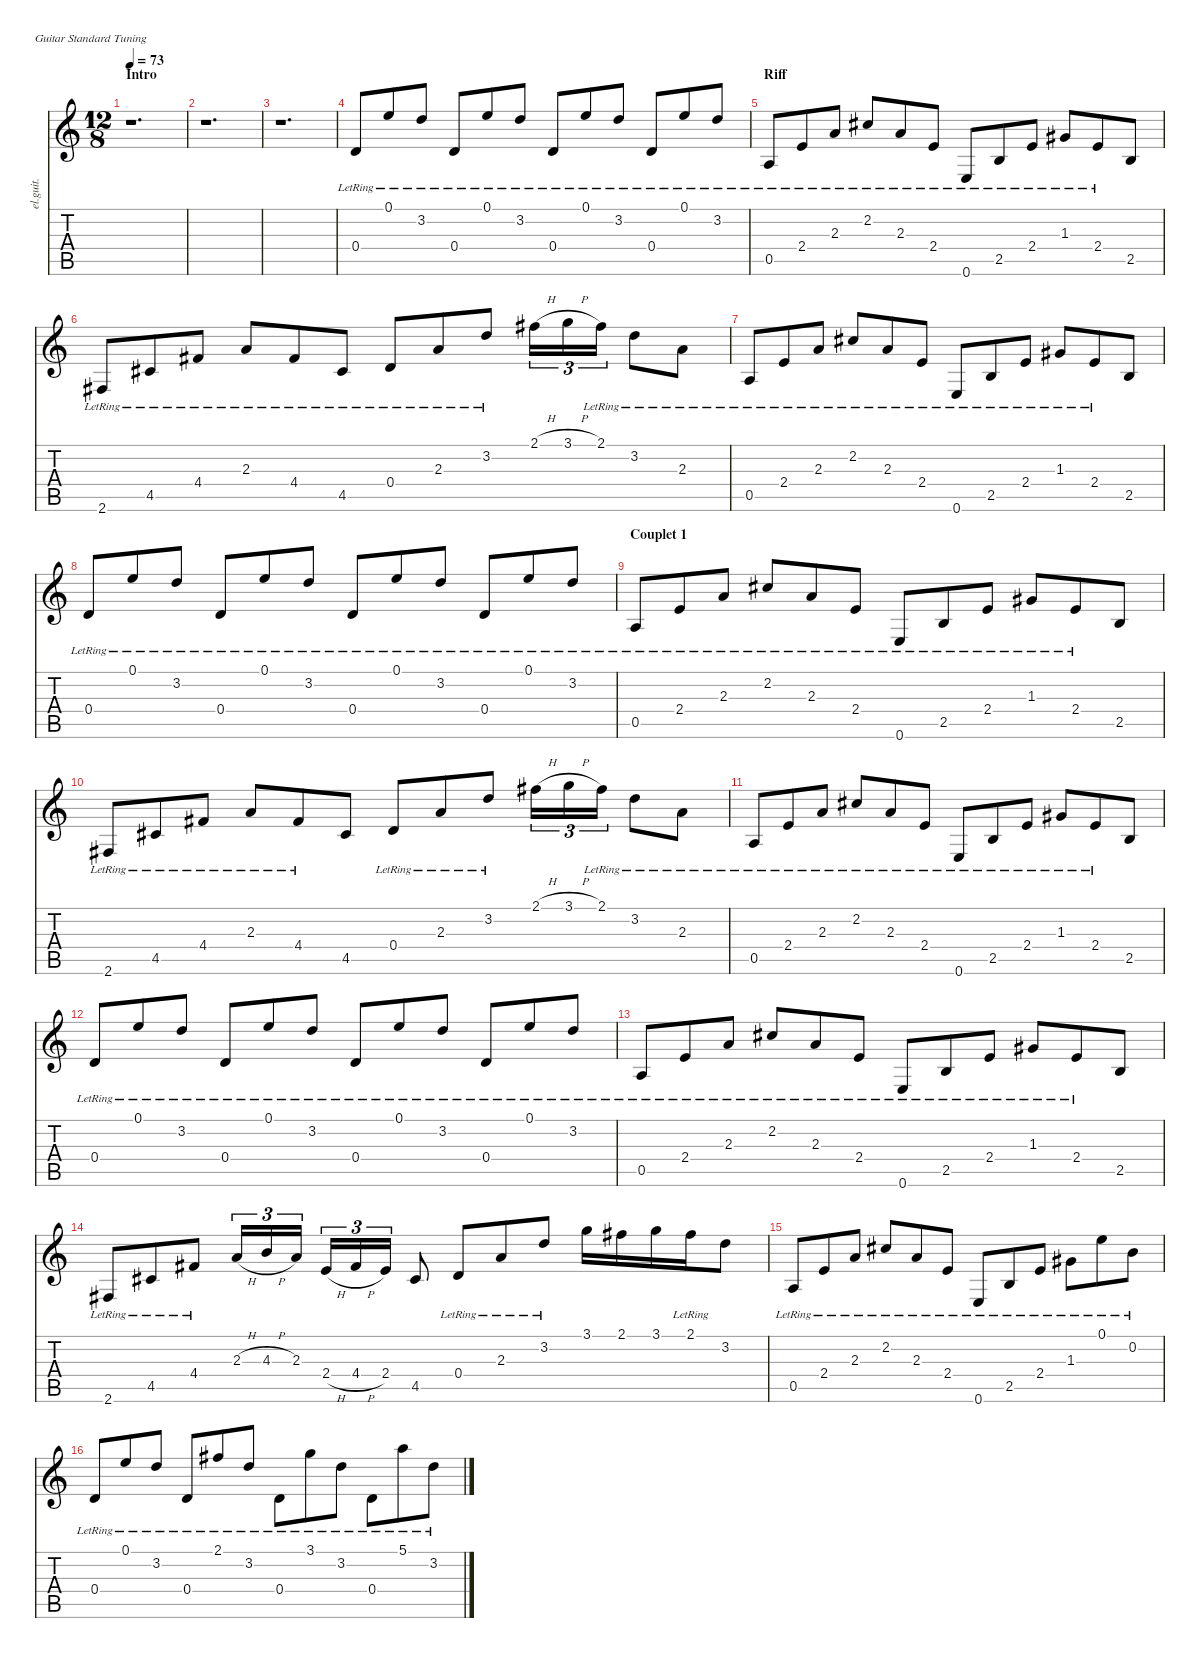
\defaultSystemsLayout 4
\hideDynamics
\bracketExtendMode nobrackets
\otherSystemsTrackNameOrientation horizontal
\track ("Guitar (clean 2)" "el.guit.") {instrument electricguitarclean}
\staff {score tabs}
\tuning (E4 B3 G3 D3 A2 E2)
\ts (12 8)
\section ("" "Intro")
\tempo 73
\clef g2
\ks c
r.1{d dy f instrument electricguitarclean beam Down} |
r.1{d beam Down} |
r.1{d beam Down} |
0.4{lr}.8{beam Up} 0.1{lr}.8{beam Up} 3.2{lr}.8{beam Up} 0.4{lr}.8{beam Up} 0.1{lr}.8{beam Up} 3.2{lr}.8{beam Up} 0.4{lr}.8{beam Up} 0.1{lr}.8{beam Up} 3.2{lr}.8{beam Up} 0.4{lr}.8{beam Up} 0.1{lr}.8{beam Up} 3.2{lr}.8{beam Up} |
\section ("" "Riff")
0.5{lr}.8{beam Up} 2.4{lr}.8{beam Up} 2.3{lr}.8{beam Up} 2.2{lr acc #}.8{beam Up} 2.3{lr}.8{beam Up} 2.4{lr}.8{beam Up} 0.6{lr}.8{beam Up} 2.5{lr}.8{beam Up} 2.4{lr}.8{beam Up} 1.3{lr acc #}.8{beam Up} 2.4{lr}.8{beam Up} 2.5.8{beam Up} |
2.6{lr acc #}.8{beam Up} 4.5{lr acc #}.8{beam Up} 4.4{lr acc #}.8{beam Up} 2.3{lr}.8{beam Up} 4.4{lr acc #}.8{beam Up} 4.5{lr acc #}.8{beam Up} 0.4{lr}.8{beam Up} 2.3{lr}.8{beam Up} 3.2{lr}.8{beam Up} 2.1{h acc #}.16{tu (3 2) beam Down} 3.1{h}.16{tu (3 2) beam Down} 2.1{lr acc #}.16{tu (3 2) beam Down} 3.2{lr}.8{beam Down} 2.3{lr}.8{beam Down} |
0.5{lr}.8{beam Up} 2.4{lr}.8{beam Up} 2.3{lr}.8{beam Up} 2.2{lr acc #}.8{beam Up} 2.3{lr}.8{beam Up} 2.4{lr}.8{beam Up} 0.6{lr}.8{beam Up} 2.5{lr}.8{beam Up} 2.4{lr}.8{beam Up} 1.3{lr acc #}.8{beam Up} 2.4{lr}.8{beam Up} 2.5.8{beam Up} |
0.4{lr}.8{beam Up} 0.1{lr}.8{beam Up} 3.2{lr}.8{beam Up} 0.4{lr}.8{beam Up} 0.1{lr}.8{beam Up} 3.2{lr}.8{beam Up} 0.4{lr}.8{beam Up} 0.1{lr}.8{beam Up} 3.2{lr}.8{beam Up} 0.4{lr}.8{beam Up} 0.1{lr}.8{beam Up} 3.2{lr}.8{beam Up} |
\section ("" "Couplet 1")
0.5{lr}.8{beam Up} 2.4{lr}.8{beam Up} 2.3{lr}.8{beam Up} 2.2{lr acc #}.8{beam Up} 2.3{lr}.8{beam Up} 2.4{lr}.8{beam Up} 0.6{lr}.8{beam Up} 2.5{lr}.8{beam Up} 2.4{lr}.8{beam Up} 1.3{lr acc #}.8{beam Up} 2.4{lr}.8{beam Up} 2.5.8{beam Up} |
2.6{lr acc #}.8{beam Up} 4.5{lr acc #}.8{beam Up} 4.4{lr acc #}.8{beam Up} 2.3{lr}.8{beam Up} 4.4{lr acc #}.8{beam Up} 4.5{acc #}.8{beam Up} 0.4{lr}.8{beam Up} 2.3{lr}.8{beam Up} 3.2{lr}.8{beam Up} 2.1{h acc #}.16{tu (3 2) beam Down} 3.1{h}.16{tu (3 2) beam Down} 2.1{lr acc #}.16{tu (3 2) beam Down} 3.2{lr}.8{beam Down} 2.3{lr}.8{beam Down} |
0.5{lr}.8{beam Up} 2.4{lr}.8{beam Up} 2.3{lr}.8{beam Up} 2.2{lr acc #}.8{beam Up} 2.3{lr}.8{beam Up} 2.4{lr}.8{beam Up} 0.6{lr}.8{beam Up} 2.5{lr}.8{beam Up} 2.4{lr}.8{beam Up} 1.3{lr acc #}.8{beam Up} 2.4{lr}.8{beam Up} 2.5.8{beam Up} |
0.4{lr}.8{beam Up} 0.1{lr}.8{beam Up} 3.2{lr}.8{beam Up} 0.4{lr}.8{beam Up} 0.1{lr}.8{beam Up} 3.2{lr}.8{beam Up} 0.4{lr}.8{beam Up} 0.1{lr}.8{beam Up} 3.2{lr}.8{beam Up} 0.4{lr}.8{beam Up} 0.1{lr}.8{beam Up} 3.2{lr}.8{beam Up} |
0.5{lr}.8{beam Up} 2.4{lr}.8{beam Up} 2.3{lr}.8{beam Up} 2.2{lr acc #}.8{beam Up} 2.3{lr}.8{beam Up} 2.4{lr}.8{beam Up} 0.6{lr}.8{beam Up} 2.5{lr}.8{beam Up} 2.4{lr}.8{beam Up} 1.3{lr acc #}.8{beam Up} 2.4{lr}.8{beam Up} 2.5.8{beam Up} |
2.6{lr acc #}.8{beam Up} 4.5{lr acc #}.8{beam Up} 4.4{lr acc #}.8{beam Up} 2.3{h}.16{tu (3 2) beam Up} 4.3{h}.16{tu (3 2) beam Up} 2.3.16{tu (3 2) beam Up} 2.4{h}.16{tu (3 2) beam Up} 4.4{h acc #}.16{tu (3 2) beam Up} 2.4.16{tu (3 2) beam Up} 4.5{acc #}.8{beam Up} 0.4{lr}.8{beam Up} 2.3{lr}.8{beam Up} 3.2{lr}.8{beam Up} 3.1.16{beam Down} 2.1{acc #}.16{beam Down} 3.1.16{beam Down} 2.1{lr acc #}.16{beam Down} 3.2.8{beam Down} |
0.5{lr}.8{beam Up} 2.4{lr}.8{beam Up} 2.3{lr}.8{beam Up} 2.2{lr acc #}.8{beam Up} 2.3{lr}.8{beam Up} 2.4{lr}.8{beam Up} 0.6{lr}.8{beam Up} 2.5{lr}.8{beam Up} 2.4{lr}.8{beam Up} 1.3{lr acc #}.8{beam Down} 0.1{lr}.8{dy ff beam Down} 0.2{lr}.8{beam Down} |
0.4{lr}.8{dy f beam Up} 0.1{lr}.8{beam Up} 3.2{lr}.8{beam Up} 0.4{lr}.8{beam Up} 2.1{lr acc #}.8{beam Up} 3.2{lr}.8{beam Up} 0.4{lr}.8{beam Down} 3.1{lr}.8{beam Down} 3.2{lr}.8{beam Down} 0.4{lr}.8{beam Down} 5.1{lr}.8{beam Down} 3.2{lr}.8{beam Down}
